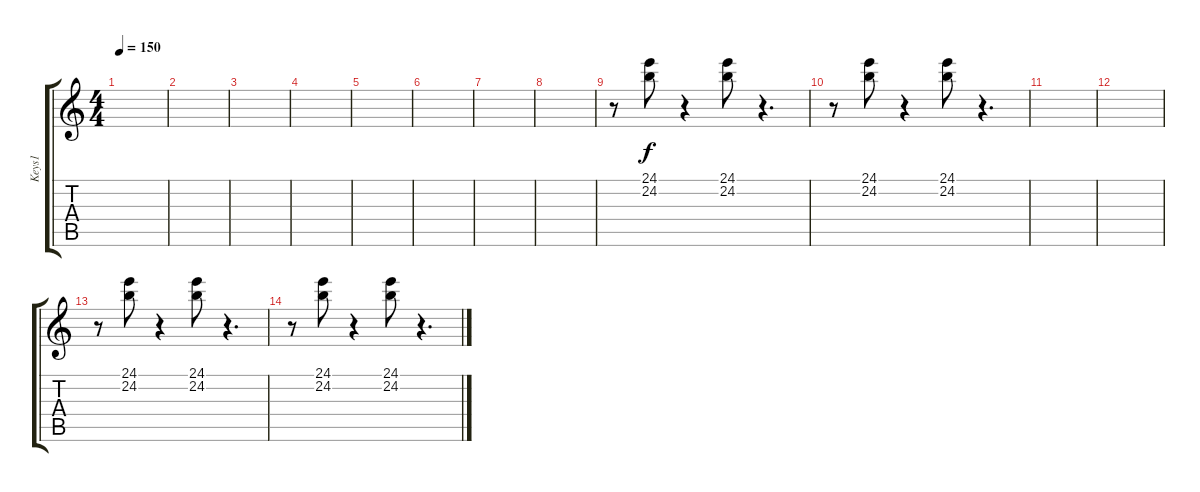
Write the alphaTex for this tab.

\track ("Keys1" "Keys1") {instrument lead1square}
\staff {score tabs}
\tuning (E4 B3 G3 D3 A2 E2) {hide}
\ts (4 4)
\tempo 150
\clef g2
\ks c
|
|
|
|
|
|
|
|
r.8{volume 11 instrument stringensemble1} (24.1 24.2).8 r.4 (24.1 24.2).8 r.4{d} |
r.8 (24.1 24.2).8 r.4 (24.1 24.2).8 r.4{d} |
|
|
r.8 (24.1 24.2).8 r.4 (24.1 24.2).8 r.4{d} |
r.8 (24.1 24.2).8 r.4 (24.1 24.2).8 r.4{d}
